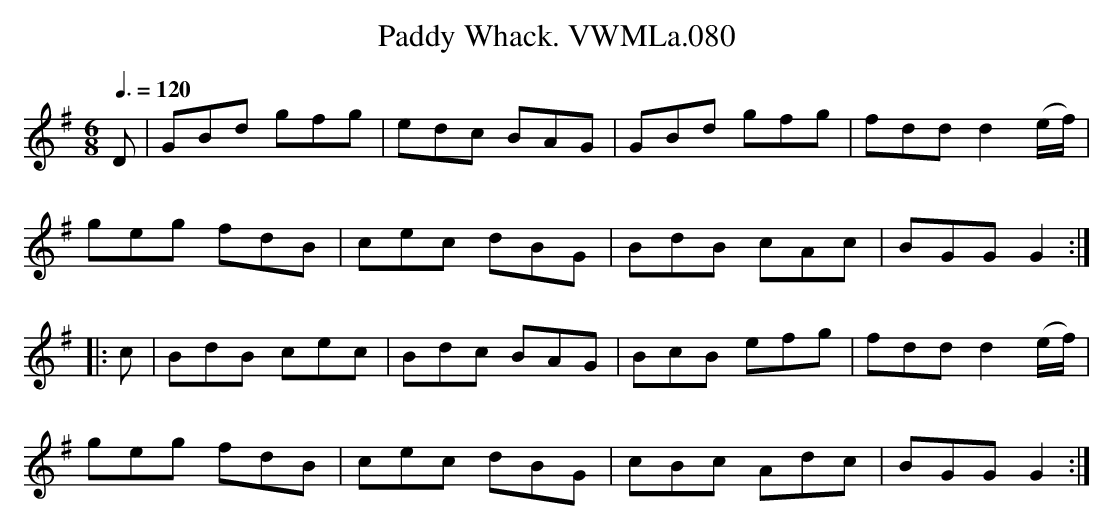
X:1
T:Paddy Whack. VWMLa.080
M:6/8
L:1/8
Q:3/8=120
K:G
D|GBd gfg|edc BAG|GBd gfg|fdd d2 (e/f/)|
geg fdB|cec dBG|BdB cAc|BGG G2:|
|:c|BdB cec|Bdc BAG|BcB efg|fdd d2(e/f/)|
geg fdB|cec dBG|cBc Adc|BGG G2:|
